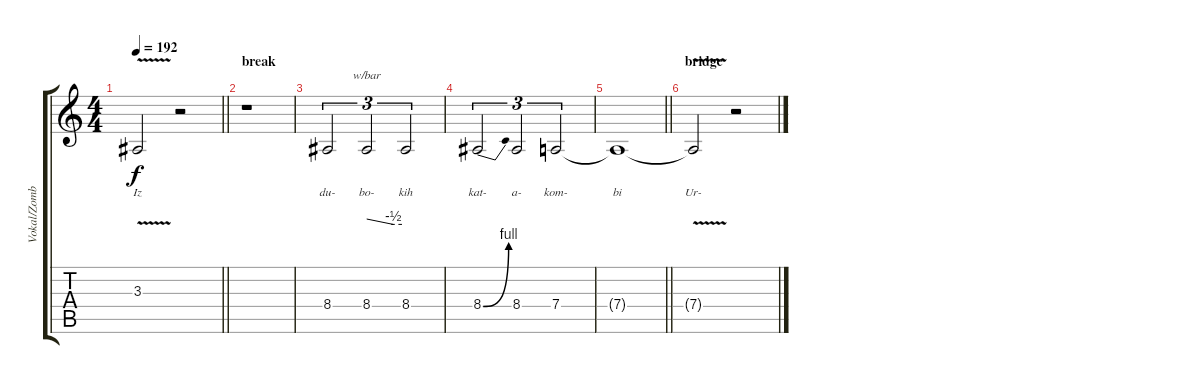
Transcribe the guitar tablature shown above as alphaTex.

\track ("Vokal/Zombi Zlikovac" "Vokal/Zomb") {instrument viola}
\staff {score tabs}
\tuning (E4 B3 G3 D3 A2 E2) {hide}
\ts (4 4)
\tempo 192
\clef g2
\barLineRight lightlight
\ks c
3.3{v t}.2{lyrics (0 "Iz") lyrics (1 "") lyrics (2 "") lyrics (3 "") lyrics (4 "") dy f} r.2 |
\section ("" "break")
r.1 |
8.4.2{tu (3 2) lyrics (0 "du-") lyrics (1 "") lyrics (2 "") lyrics (3 "") lyrics (4 "")} 8.4.2{tu (3 2) tbe (custom default 0 0 45 -2 60 -2) lyrics (0 "bo-") lyrics (1 "") lyrics (2 "") lyrics (3 "") lyrics (4 "")} 8.4.2{tu (3 2) lyrics (0 "kih") lyrics (1 "") lyrics (2 "") lyrics (3 "") lyrics (4 "")} |
8.4{be (bend 0 0 60 4)}.2{tu (3 2) lyrics (0 "kat-") lyrics (1 "") lyrics (2 "") lyrics (3 "") lyrics (4 "")} 8.4.2{tu (3 2) lyrics (0 "a-") lyrics (1 "") lyrics (2 "") lyrics (3 "") lyrics (4 "")} 7.4.2{tu (3 2) lyrics (0 "kom-") lyrics (1 "") lyrics (2 "") lyrics (3 "") lyrics (4 "")} |
\barLineRight lightlight
7.4{t}.1{lyrics (0 "bi") lyrics (1 "") lyrics (2 "") lyrics (3 "") lyrics (4 "")} |
\section ("" "bridge")
7.4{v t}.2{lyrics (0 "Ur-") lyrics (1 "") lyrics (2 "") lyrics (3 "") lyrics (4 "")} r.2
